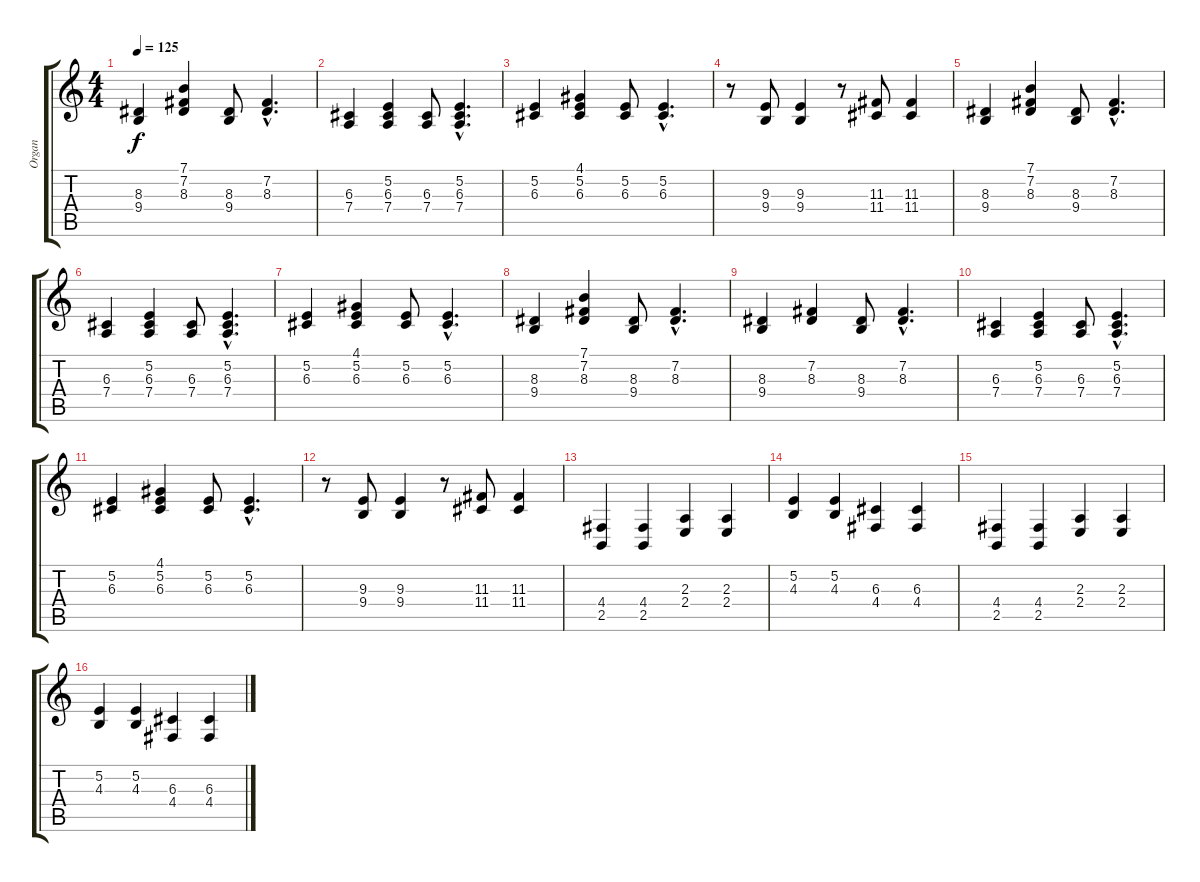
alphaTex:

\track ("Organ" "Organ") {instrument reedorgan}
\staff {score tabs}
\tuning (E4 B3 G3 D3 A2 E2) {hide}
\ts (4 4)
\tempo 125
\clef g2
\ks c
(8.3 9.4).4{dy f} (7.1 7.2 8.3).4 (8.3 9.4).8 (7.2{hac} 8.3{hac}).4{d} |
(6.3 7.4).4 (5.2 6.3 7.4).4 (6.3 7.4).8 (5.2{hac} 6.3{hac} 7.4{hac}).4{d} |
(5.2 6.3).4 (4.1 5.2 6.3).4 (5.2 6.3).8 (5.2{hac} 6.3{hac}).4{d} |
r.8 (9.3 9.4).8 (9.3 9.4).4 r.8 (11.3 11.4).8 (11.3 11.4).4 |
(8.3 9.4).4 (7.1 7.2 8.3).4 (8.3 9.4).8 (7.2{hac} 8.3{hac}).4{d} |
(6.3 7.4).4 (5.2 6.3 7.4).4 (6.3 7.4).8 (5.2{hac} 6.3{hac} 7.4{hac}).4{d} |
(5.2 6.3).4 (4.1 5.2 6.3).4 (5.2 6.3).8 (5.2{hac} 6.3{hac}).4{d} |
(8.3 9.4).4 (7.1 7.2 8.3).4 (8.3 9.4).8 (7.2{hac} 8.3{hac}).4{d} |
(8.3 9.4).4 (7.2 8.3).4 (8.3 9.4).8 (7.2{hac} 8.3{hac}).4{d} |
(6.3 7.4).4 (5.2 6.3 7.4).4 (6.3 7.4).8 (5.2{hac} 6.3{hac} 7.4{hac}).4{d} |
(5.2 6.3).4 (4.1 5.2 6.3).4 (5.2 6.3).8 (5.2{hac} 6.3{hac}).4{d} |
r.8 (9.3 9.4).8 (9.3 9.4).4 r.8 (11.3 11.4).8 (11.3 11.4).4 |
(4.4 2.5).4 (4.4 2.5).4 (2.3 2.4).4 (2.3 2.4).4 |
(5.2 4.3).4 (5.2 4.3).4 (6.3 4.4).4 (6.3 4.4).4 |
(4.4 2.5).4 (4.4 2.5).4 (2.3 2.4).4 (2.3 2.4).4 |
(5.2 4.3).4 (5.2 4.3).4 (6.3 4.4).4 (6.3 4.4).4
